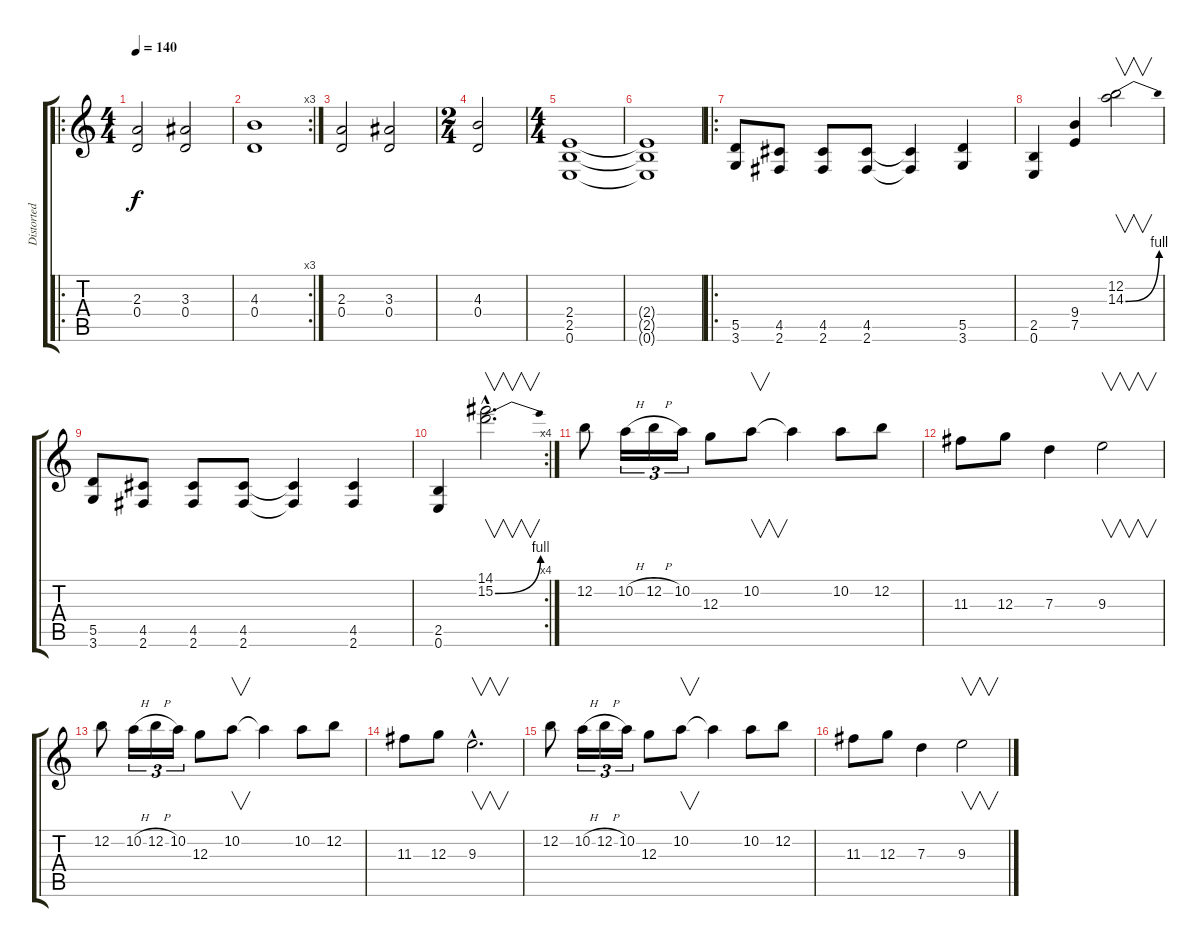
\track ("Distorted Guitar 2" "Distorted ") {instrument distortionguitar}
\staff {score tabs}
\tuning (E4 B3 G3 D3 A2 E2) {hide}
\ro
\ts (4 4)
\tempo 140
\clef g2
\ks c
(2.3 0.4).2{dy f} (3.3 0.4).2 |
\rc 3
(4.3 0.4).1 |
(2.3 0.4).2 (3.3 0.4).2 |
\ts (2 4)
(4.3 0.4).2 |
\ts (4 4)
(2.4 2.5 0.6).1 |
(2.4{t} 2.5{t} 0.6{t}).1 |
\ro
(5.5 3.6).8 (4.5 2.6).8 (4.5 2.6).8 (4.5 2.6).8 (4.5{t} 2.6{t}).4 (5.5 3.6).4 |
(2.5 0.6).4 (9.4 7.5).4 (12.2 14.3{be (bend 0 0 60 4)}).2{v} |
(5.5 3.6).8 (4.5 2.6).8 (4.5 2.6).8 (4.5 2.6).8 (4.5{t} 2.6{t}).4 (4.5 2.6).4 |
\rc 4
(2.5 0.6).4 (14.1{hac} 15.2{be (bend 0 0 60 4) hac}).2{v d} |
12.2.8 10.2{h}.16{tu (3 2)} 12.2{h}.16{tu (3 2)} 10.2.16{tu (3 2)} 12.3.8 10.2.8{v} 10.2{t}.4 10.2.8 12.2.8 |
11.3.8 12.3.8 7.3.4 9.3.2{v} |
12.2.8 10.2{h}.16{tu (3 2)} 12.2{h}.16{tu (3 2)} 10.2.16{tu (3 2)} 12.3.8 10.2.8{v} 10.2{t}.4 10.2.8 12.2.8 |
11.3.8 12.3.8 9.3{hac}.2{v d} |
12.2.8 10.2{h}.16{tu (3 2)} 12.2{h}.16{tu (3 2)} 10.2.16{tu (3 2)} 12.3.8 10.2.8{v} 10.2{t}.4 10.2.8 12.2.8 |
11.3.8 12.3.8 7.3.4 9.3.2{v}
